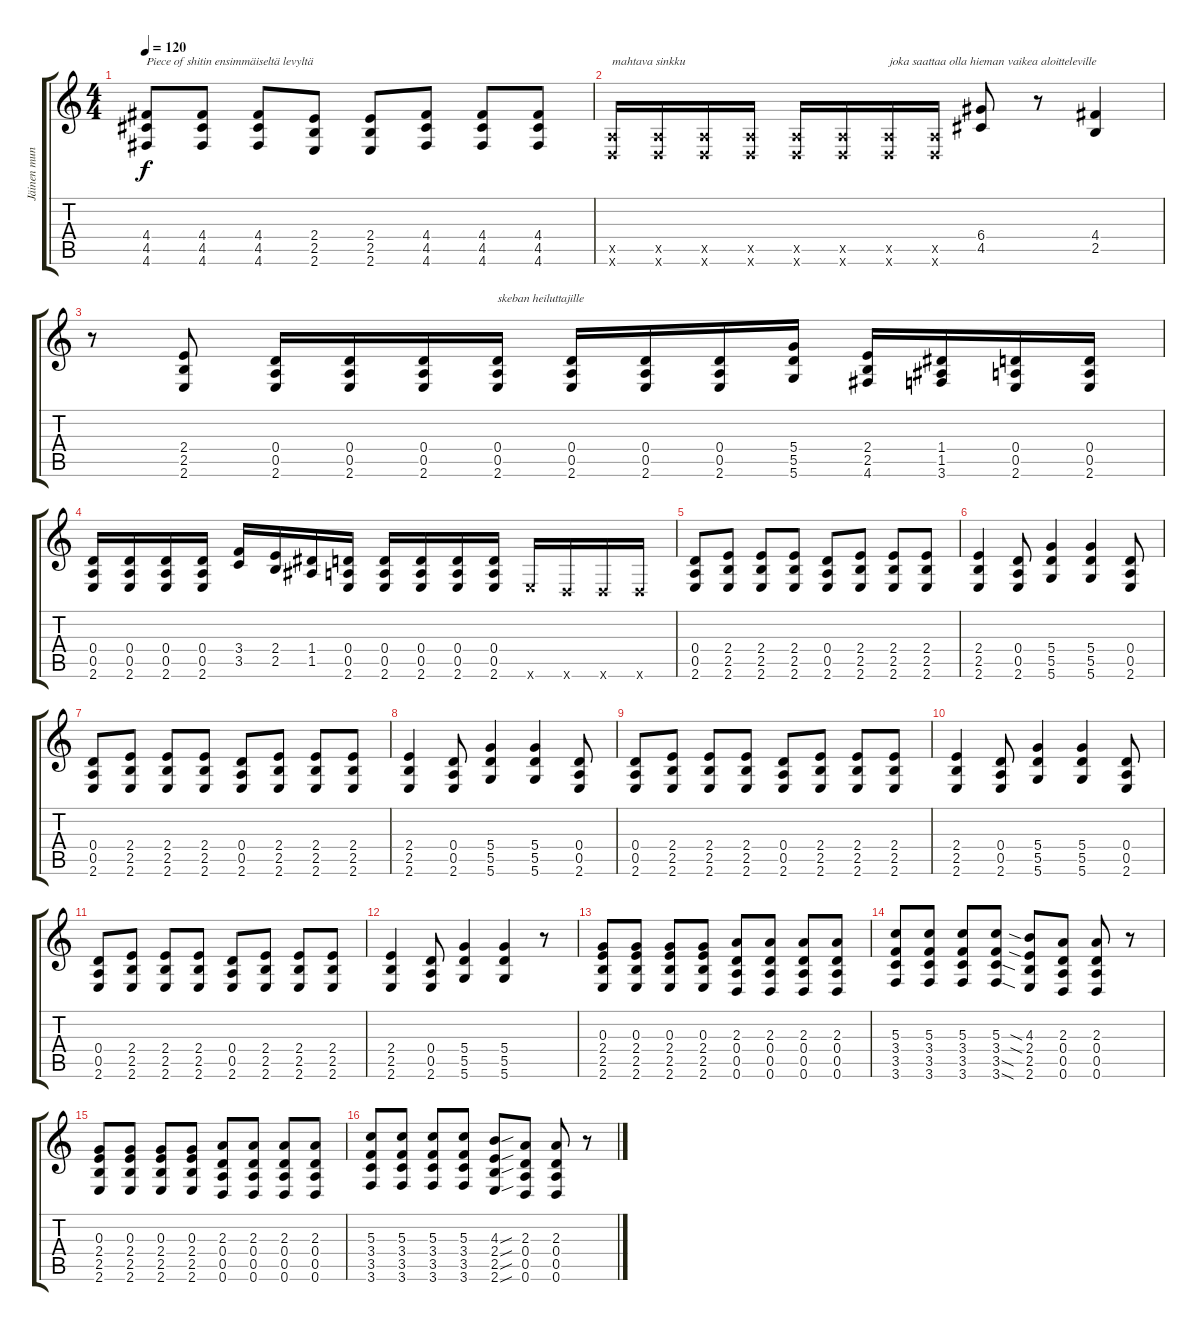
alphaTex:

\track ("Jäinen munkki" "Jäinen mun") {instrument distortionguitar}
\staff {score tabs}
\tuning (E4 B3 G3 D3 A2 D2) {hide}
\ts (4 4)
\tempo 120
\clef g2
\ks c
(4.4 4.5 4.6).8{txt "Piece of shitin ensimmäiseltä levyltä" dy f instrument distortionguitar} (4.4 4.5 4.6).8 (4.4 4.5 4.6).8 (2.4 2.5 2.6).8 (2.4 2.5 2.6).8 (4.4 4.5 4.6).8 (4.4 4.5 4.6).8 (4.4 4.5 4.6).8 |
(0.5{x} 0.6{x}).16{txt "mahtava sinkku"} (0.5{x} 0.6{x}).16 (0.5{x} 0.6{x}).16 (0.5{x} 0.6{x}).16 (0.5{x} 0.6{x}).16 (0.5{x} 0.6{x}).16 (0.5{x} 0.6{x}).16{txt "joka saattaa olla hieman vaikea aloitteleville "} (0.5{x} 0.6{x}).16 (6.4 4.5).8 r.8 (4.4 2.5).4 |
r.8 (2.4 2.5 2.6).8 (0.4 0.5 2.6).16 (0.4 0.5 2.6).16 (0.4 0.5 2.6).16 (0.4 0.5 2.6).16{txt "skeban heiluttajille"} (0.4 0.5 2.6).16 (0.4 0.5 2.6).16 (0.4 0.5 2.6).16 (5.4 5.5 5.6).16 (2.4 2.5 4.6).16 (1.4 1.5 3.6).16 (0.4 0.5 2.6).16 (0.4 0.5 2.6).16 |
(0.4 0.5 2.6).16 (0.4 0.5 2.6).16 (0.4 0.5 2.6).16 (0.4 0.5 2.6).16 (3.4 3.5).16 (2.4 2.5).16 (1.4 1.5).16 (0.4 0.5 2.6).16 (0.4 0.5 2.6).16 (0.4 0.5 2.6).16 (0.4 0.5 2.6).16 (0.4 0.5 2.6).16 2.6{x}.16 0.6{x}.16 0.6{x}.16 0.6{x}.16 |
(0.4 0.5 2.6).8 (2.4 2.5 2.6).8 (2.4 2.5 2.6).8 (2.4 2.5 2.6).8 (0.4 0.5 2.6).8 (2.4 2.5 2.6).8 (2.4 2.5 2.6).8 (2.4 2.5 2.6).8 |
(2.4 2.5 2.6).4 (0.4 0.5 2.6).8 (5.4 5.5 5.6).4 (5.4 5.5 5.6).4 (0.4 0.5 2.6).8 |
(0.4 0.5 2.6).8 (2.4 2.5 2.6).8 (2.4 2.5 2.6).8 (2.4 2.5 2.6).8 (0.4 0.5 2.6).8 (2.4 2.5 2.6).8 (2.4 2.5 2.6).8 (2.4 2.5 2.6).8 |
(2.4 2.5 2.6).4 (0.4 0.5 2.6).8 (5.4 5.5 5.6).4 (5.4 5.5 5.6).4 (0.4 0.5 2.6).8 |
(0.4 0.5 2.6).8 (2.4 2.5 2.6).8 (2.4 2.5 2.6).8 (2.4 2.5 2.6).8 (0.4 0.5 2.6).8 (2.4 2.5 2.6).8 (2.4 2.5 2.6).8 (2.4 2.5 2.6).8 |
(2.4 2.5 2.6).4 (0.4 0.5 2.6).8 (5.4 5.5 5.6).4 (5.4 5.5 5.6).4 (0.4 0.5 2.6).8 |
(0.4 0.5 2.6).8 (2.4 2.5 2.6).8 (2.4 2.5 2.6).8 (2.4 2.5 2.6).8 (0.4 0.5 2.6).8 (2.4 2.5 2.6).8 (2.4 2.5 2.6).8 (2.4 2.5 2.6).8 |
(2.4 2.5 2.6).4 (0.4 0.5 2.6).8 (5.4 5.5 5.6).4 (5.4 5.5 5.6).4 r.8 |
(0.3 2.4 2.5 2.6).8 (0.3 2.4 2.5 2.6).8 (0.3 2.4 2.5 2.6).8 (0.3 2.4 2.5 2.6).8 (2.3 0.4 0.5 0.6).8 (2.3 0.4 0.5 0.6).8 (2.3 0.4 0.5 0.6).8 (2.3 0.4 0.5 0.6).8 |
(5.3 3.4 3.5 3.6).8 (5.3 3.4 3.5 3.6).8 (5.3 3.4 3.5 3.6).8 (5.3 3.4 3.5{sod} 3.6{sod}).8 (4.3{sia} 2.4{sia} 2.5 2.6).8 (2.3 0.4 0.5 0.6).8 (2.3 0.4 0.5 0.6).8 r.8 |
(0.3 2.4 2.5 2.6).8 (0.3 2.4 2.5 2.6).8 (0.3 2.4 2.5 2.6).8 (0.3 2.4 2.5 2.6).8 (2.3 0.4 0.5 0.6).8 (2.3 0.4 0.5 0.6).8 (2.3 0.4 0.5 0.6).8 (2.3 0.4 0.5 0.6).8 |
(5.3 3.4 3.5 3.6).8 (5.3 3.4 3.5 3.6).8 (5.3 3.4 3.5 3.6).8 (5.3 3.4 3.5 3.6).8 (4.3{sou} 2.4{sou} 2.5{sou} 2.6{sou}).8 (2.3 0.4 0.5 0.6).8 (2.3 0.4 0.5 0.6).8 r.8
